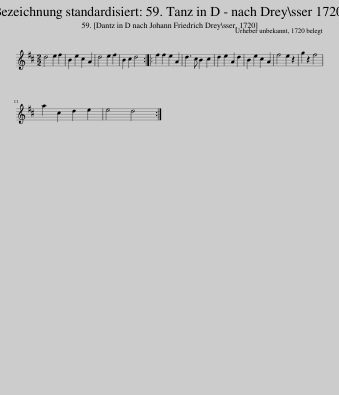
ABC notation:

X:1
L:1/8
M:2/2
I:linebreak $
K:D
V:1 treble
V:1
 d4 e2 f2 | B2 e2 c2 A2 | d4 e2 f2 | B2 c2 d4 :: f2 f2 e2 A2 | %5
 d3 c B2 c2 | d2 e2 A2 d2 | B2 e2 c2 A2 | f4 e2 z2 | g2 z2 f4 |$ %10
 a2 c2 d2 e2 | e4 d4 :| %12
